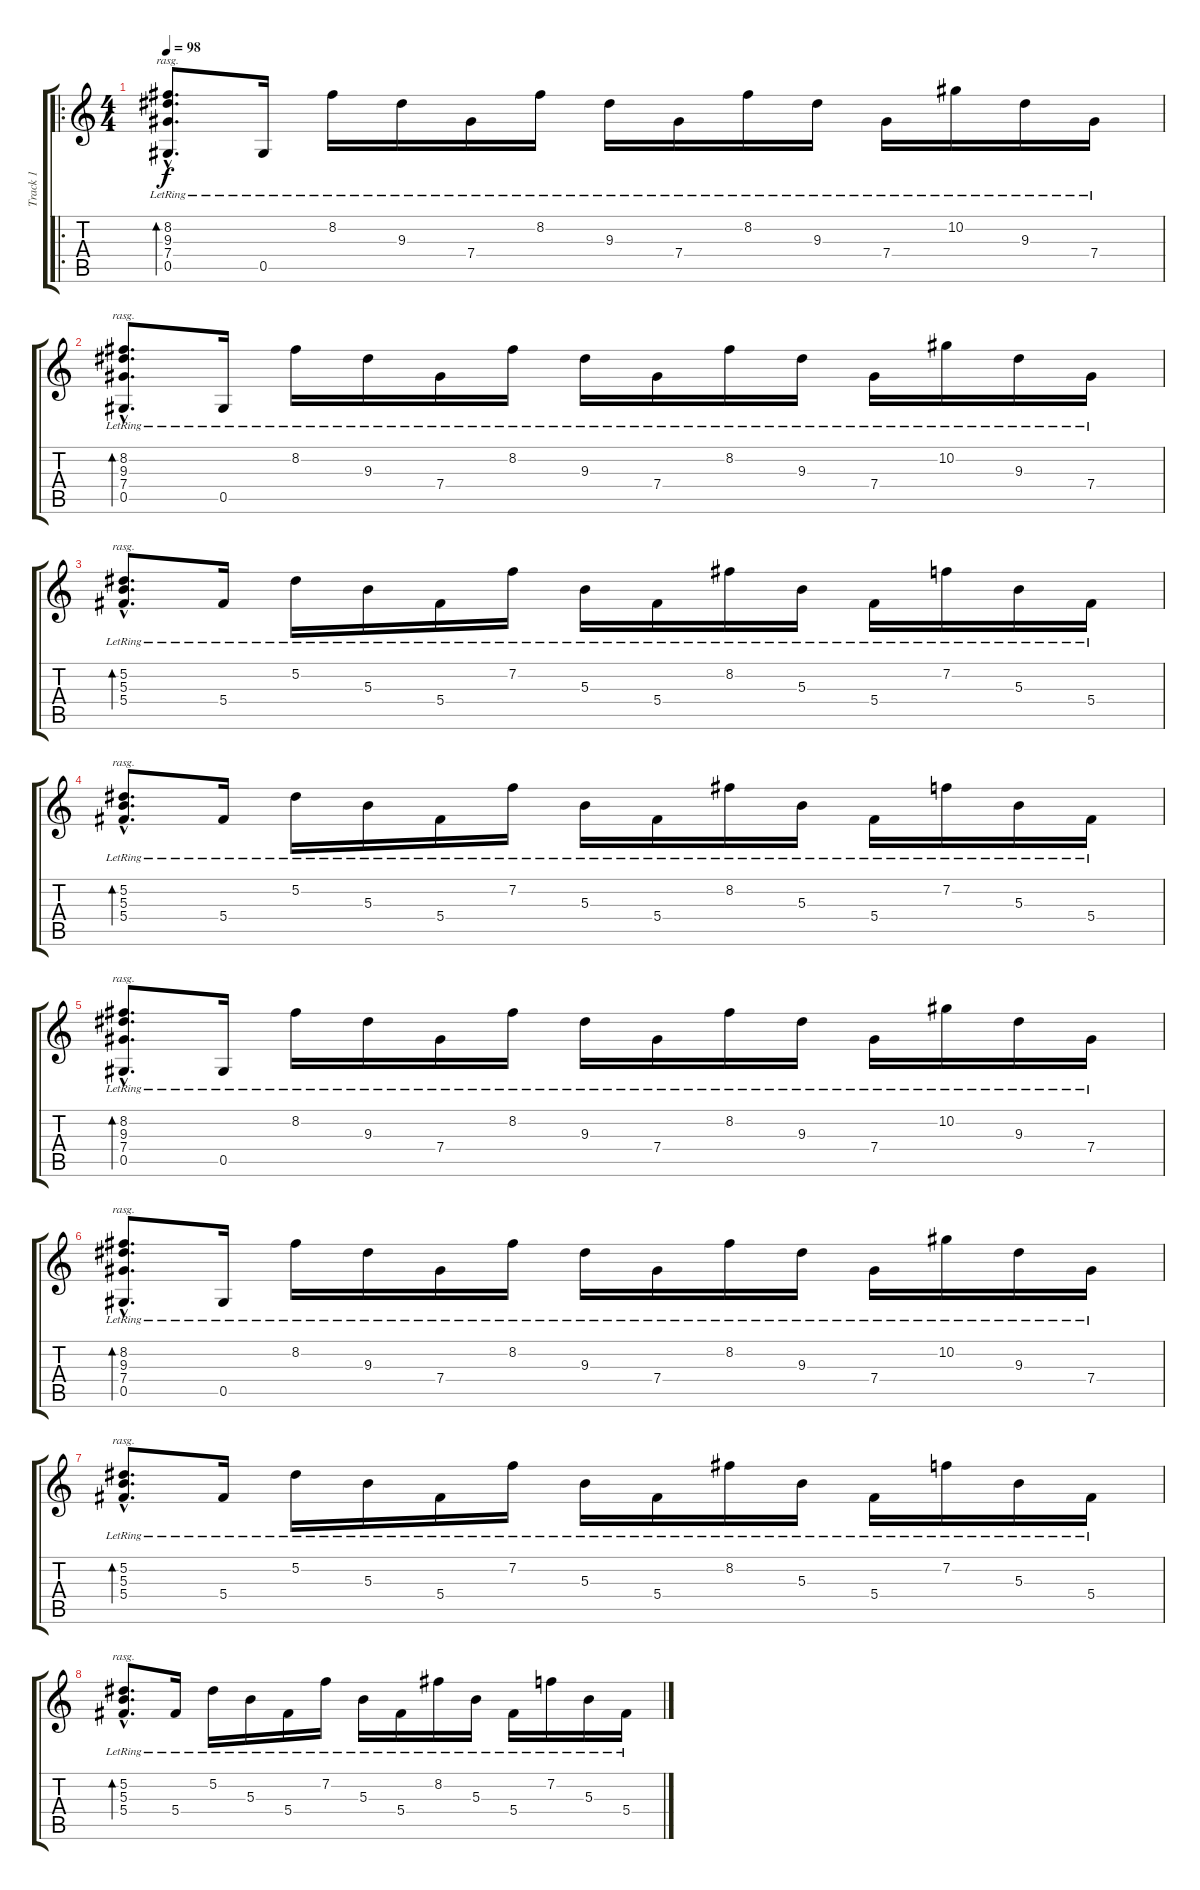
\track ("Track 1" "Track 1") {instrument acousticguitarsteel}
\staff {score tabs}
\tuning (Eb4 Bb3 Gb3 Db3 Ab2 Eb2) {hide}
\ro
\ts (4 4)
\tempo 98
\clef g2
\ks c
(8.2{hac lr} 9.3{hac lr} 7.4{hac lr} 0.5{hac lr}).8{d bd 120 rasg ii dy f instrument acousticguitarsteel} 0.5{lr}.16 8.2{lr}.16 9.3{lr}.16 7.4{lr}.16 8.2{lr}.16 9.3{lr}.16 7.4{lr}.16 8.2{lr}.16 9.3{lr}.16 7.4{lr}.16 10.2{lr}.16 9.3{lr}.16 7.4{lr}.16 |
(8.2{hac lr} 9.3{hac lr} 7.4{hac lr} 0.5{hac lr}).8{d bd 120 rasg ii} 0.5{lr}.16 8.2{lr}.16 9.3{lr}.16 7.4{lr}.16 8.2{lr}.16 9.3{lr}.16 7.4{lr}.16 8.2{lr}.16 9.3{lr}.16 7.4{lr}.16 10.2{lr}.16 9.3{lr}.16 7.4{lr}.16 |
(5.2{hac lr} 5.3{hac lr} 5.4{hac lr}).8{d bd 120 rasg ii} 5.4{lr}.16 5.2{lr}.16 5.3{lr}.16 5.4{lr}.16 7.2{lr}.16 5.3{lr}.16 5.4{lr}.16 8.2{lr}.16 5.3{lr}.16 5.4{lr}.16 7.2{lr}.16 5.3{lr}.16 5.4{lr}.16 |
(5.2{hac lr} 5.3{hac lr} 5.4{hac lr}).8{d bd 120 rasg ii} 5.4{lr}.16 5.2{lr}.16 5.3{lr}.16 5.4{lr}.16 7.2{lr}.16 5.3{lr}.16 5.4{lr}.16 8.2{lr}.16 5.3{lr}.16 5.4{lr}.16 7.2{lr}.16 5.3{lr}.16 5.4{lr}.16 |
(8.2{hac lr} 9.3{hac lr} 7.4{hac lr} 0.5{hac lr}).8{d bd 120 rasg ii} 0.5{lr}.16 8.2{lr}.16 9.3{lr}.16 7.4{lr}.16 8.2{lr}.16 9.3{lr}.16 7.4{lr}.16 8.2{lr}.16 9.3{lr}.16 7.4{lr}.16 10.2{lr}.16 9.3{lr}.16 7.4{lr}.16 |
(8.2{hac lr} 9.3{hac lr} 7.4{hac lr} 0.5{hac lr}).8{d bd 120 rasg ii} 0.5{lr}.16 8.2{lr}.16 9.3{lr}.16 7.4{lr}.16 8.2{lr}.16 9.3{lr}.16 7.4{lr}.16 8.2{lr}.16 9.3{lr}.16 7.4{lr}.16 10.2{lr}.16 9.3{lr}.16 7.4{lr}.16 |
(5.2{hac lr} 5.3{hac lr} 5.4{hac lr}).8{d bd 120 rasg ii} 5.4{lr}.16 5.2{lr}.16 5.3{lr}.16 5.4{lr}.16 7.2{lr}.16 5.3{lr}.16 5.4{lr}.16 8.2{lr}.16 5.3{lr}.16 5.4{lr}.16 7.2{lr}.16 5.3{lr}.16 5.4{lr}.16 |
(5.2{hac lr} 5.3{hac lr} 5.4{hac lr}).8{d bd 120 rasg ii} 5.4{lr}.16 5.2{lr}.16 5.3{lr}.16 5.4{lr}.16 7.2{lr}.16 5.3{lr}.16 5.4{lr}.16 8.2{lr}.16 5.3{lr}.16 5.4{lr}.16 7.2{lr}.16 5.3{lr}.16 5.4{lr}.16
